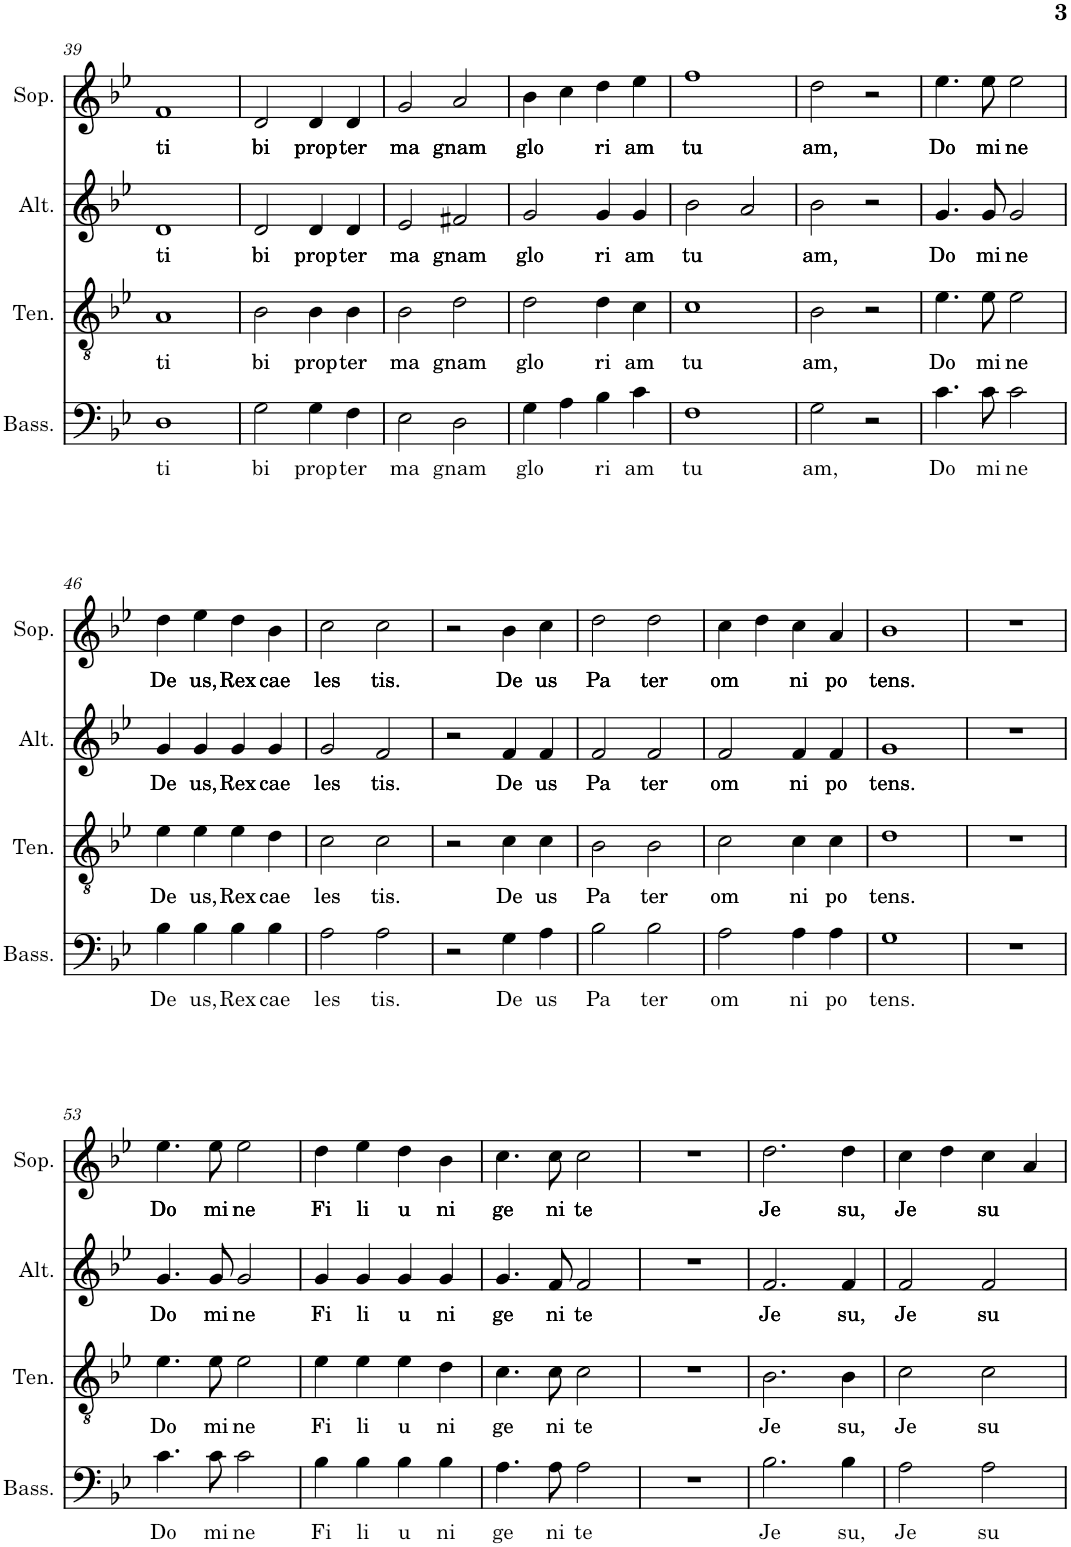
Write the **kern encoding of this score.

**kern	**text	**kern	**text	**kern	**text	**kern	**text
*part4	*part4	*part3	*part3	*part2	*part2	*part1	*part1
*staff4	*staff4	*staff3	*staff3	*staff2	*staff2	*staff1	*staff1
*I"Basses	*	*I"Tenors	*	*I"Alti	*	*I"Soprane	*
*I'Bass.	*	*I'Ten.	*	*I'Alt.	*	*I'Sop.	*
!!LO:PB:g=z
*clefF4	*	*clefGv2	*	*clefG2	*	*clefG2	*
*k[b-e-]	*	*k[b-e-]	*	*k[b-e-]	*	*k[b-e-]	*
*M4/4	*	*M4/4	*	*M4/4	*	*M4/4	*
=39	=39	=39	=39	=39	=39	=39	=39
!	!LO:LY:b	!	!LO:LY:b	!	!LO:LY:b	!	!LO:LY:b
1D	ti	1A	ti	1d	ti	1f	ti
=40	=40	=40	=40	=40	=40	=40	=40
!	!LO:LY:b	!	!LO:LY:b	!	!LO:LY:b	!	!LO:LY:b
2G\	bi	2B-\	bi	2d/	bi	2d/	bi
!	!LO:LY:b	!	!LO:LY:b	!	!LO:LY:b	!	!LO:LY:b
4G\	prop	4B-\	prop	4d/	prop	4d/	prop
!	!LO:LY:b	!	!LO:LY:b	!	!LO:LY:b	!	!LO:LY:b
4F\	ter	4B-\	ter	4d/	ter	4d/	ter
=41	=41	=41	=41	=41	=41	=41	=41
!	!LO:LY:b	!	!LO:LY:b	!	!LO:LY:b	!	!LO:LY:b
2E-\	ma	2B-\	ma	2e-/	ma	2g/	ma
!	!LO:LY:b	!	!LO:LY:b	!	!LO:LY:b	!	!LO:LY:b
2D\	gnam	2d\	gnam	2f#X/	gnam	2a/	gnam
=42	=42	=42	=42	=42	=42	=42	=42
!	!LO:LY:b	!	!LO:LY:b	!	!LO:LY:b	!	!LO:LY:b
4G\	glo	2d\	glo	2g/	glo	4b-\	glo
4A\	.	.	.	.	.	4cc\	.
!	!LO:LY:b	!	!LO:LY:b	!	!LO:LY:b	!	!LO:LY:b
4B-\	ri	4d\	ri	4g/	ri	4dd\	ri
!	!LO:LY:b	!	!LO:LY:b	!	!LO:LY:b	!	!LO:LY:b
4c\	am	4c\	am	4g/	am	4ee-\	am
=43	=43	=43	=43	=43	=43	=43	=43
!	!LO:LY:b	!	!LO:LY:b	!	!LO:LY:b	!	!LO:LY:b
1F	tu	1c	tu	2b-\	tu	1ff	tu
.	.	.	.	2a/	.	.	.
=44	=44	=44	=44	=44	=44	=44	=44
!	!LO:LY:b	!	!LO:LY:b	!	!LO:LY:b	!	!LO:LY:b
2G\	am,	2B-\	am,	2b-\	am,	2dd\	am,
2r	.	2r	.	2r	.	2r	.
=45	=45	=45	=45	=45	=45	=45	=45
!	!LO:LY:b	!	!LO:LY:b	!	!LO:LY:b	!	!LO:LY:b
4.c\	Do	4.e-\	Do	4.g/	Do	4.ee-\	Do
!	!LO:LY:b	!	!LO:LY:b	!	!LO:LY:b	!	!LO:LY:b
8c\	mi	8e-\	mi	8g/	mi	8ee-\	mi
!	!LO:LY:b	!	!LO:LY:b	!	!LO:LY:b	!	!LO:LY:b
2c\	ne	2e-\	ne	2g/	ne	2ee-\	ne
!!LO:LB:g=z
=46	=46	=46	=46	=46	=46	=46	=46
!	!LO:LY:b	!	!LO:LY:b	!	!LO:LY:b	!	!LO:LY:b
4B-\	De	4e-\	De	4g/	De	4dd\	De
!	!LO:LY:b	!	!LO:LY:b	!	!LO:LY:b	!	!LO:LY:b
4B-\	us,	4e-\	us,	4g/	us,	4ee-\	us,
!	!LO:LY:b	!	!LO:LY:b	!	!LO:LY:b	!	!LO:LY:b
4B-\	Rex	4e-\	Rex	4g/	Rex	4dd\	Rex
!	!LO:LY:b	!	!LO:LY:b	!	!LO:LY:b	!	!LO:LY:b
4B-\	cae	4d\	cae	4g/	cae	4b-\	cae
=47	=47	=47	=47	=47	=47	=47	=47
!	!LO:LY:b	!	!LO:LY:b	!	!LO:LY:b	!	!LO:LY:b
2A\	les	2c\	les	2g/	les	2cc\	les
!	!LO:LY:b	!	!LO:LY:b	!	!LO:LY:b	!	!LO:LY:b
2A\	tis.	2c\	tis.	2f/	tis.	2cc\	tis.
=48	=48	=48	=48	=48	=48	=48	=48
2r	.	2r	.	2r	.	2r	.
!	!LO:LY:b	!	!LO:LY:b	!	!LO:LY:b	!	!LO:LY:b
4G\	De	4c\	De	4f/	De	4b-\	De
!	!LO:LY:b	!	!LO:LY:b	!	!LO:LY:b	!	!LO:LY:b
4A\	us	4c\	us	4f/	us	4cc\	us
=49	=49	=49	=49	=49	=49	=49	=49
!	!LO:LY:b	!	!LO:LY:b	!	!LO:LY:b	!	!LO:LY:b
2B-\	Pa	2B-\	Pa	2f/	Pa	2dd\	Pa
!	!LO:LY:b	!	!LO:LY:b	!	!LO:LY:b	!	!LO:LY:b
2B-\	ter	2B-\	ter	2f/	ter	2dd\	ter
=50	=50	=50	=50	=50	=50	=50	=50
!	!LO:LY:b	!	!LO:LY:b	!	!LO:LY:b	!	!LO:LY:b
2A\	om	2c\	om	2f/	om	4cc\	om
.	.	.	.	.	.	4dd\	.
!	!LO:LY:b	!	!LO:LY:b	!	!LO:LY:b	!	!LO:LY:b
4A\	ni	4c\	ni	4f/	ni	4cc\	ni
!	!LO:LY:b	!	!LO:LY:b	!	!LO:LY:b	!	!LO:LY:b
4A\	po	4c\	po	4f/	po	4a/	po
=51	=51	=51	=51	=51	=51	=51	=51
!	!LO:LY:b	!	!LO:LY:b	!	!LO:LY:b	!	!LO:LY:b
1G	tens.	1d	tens.	1g	tens.	1b-	tens.
=52	=52	=52	=52	=52	=52	=52	=52
1r	.	1r	.	1r	.	1r	.
!!LO:LB:g=z
=53	=53	=53	=53	=53	=53	=53	=53
!	!LO:LY:b	!	!LO:LY:b	!	!LO:LY:b	!	!LO:LY:b
4.c\	Do	4.e-\	Do	4.g/	Do	4.ee-\	Do
!	!LO:LY:b	!	!LO:LY:b	!	!LO:LY:b	!	!LO:LY:b
8c\	mi	8e-\	mi	8g/	mi	8ee-\	mi
!	!LO:LY:b	!	!LO:LY:b	!	!LO:LY:b	!	!LO:LY:b
2c\	ne	2e-\	ne	2g/	ne	2ee-\	ne
=54	=54	=54	=54	=54	=54	=54	=54
!	!LO:LY:b	!	!LO:LY:b	!	!LO:LY:b	!	!LO:LY:b
4B-\	Fi	4e-\	Fi	4g/	Fi	4dd\	Fi
!	!LO:LY:b	!	!LO:LY:b	!	!LO:LY:b	!	!LO:LY:b
4B-\	li	4e-\	li	4g/	li	4ee-\	li
!	!LO:LY:b	!	!LO:LY:b	!	!LO:LY:b	!	!LO:LY:b
4B-\	u	4e-\	u	4g/	u	4dd\	u
!	!LO:LY:b	!	!LO:LY:b	!	!LO:LY:b	!	!LO:LY:b
4B-\	ni	4d\	ni	4g/	ni	4b-\	ni
=55	=55	=55	=55	=55	=55	=55	=55
!	!LO:LY:b	!	!LO:LY:b	!	!LO:LY:b	!	!LO:LY:b
4.A\	ge	4.c\	ge	4.g/	ge	4.cc\	ge
!	!LO:LY:b	!	!LO:LY:b	!	!LO:LY:b	!	!LO:LY:b
8A\	ni	8c\	ni	8f/	ni	8cc\	ni
!	!LO:LY:b	!	!LO:LY:b	!	!LO:LY:b	!	!LO:LY:b
2A\	te	2c\	te	2f/	te	2cc\	te
=56	=56	=56	=56	=56	=56	=56	=56
1r	.	1r	.	1r	.	1r	.
=57	=57	=57	=57	=57	=57	=57	=57
!	!LO:LY:b	!	!LO:LY:b	!	!LO:LY:b	!	!LO:LY:b
2.B-\	Je	2.B-\	Je	2.f/	Je	2.dd\	Je
!	!LO:LY:b	!	!LO:LY:b	!	!LO:LY:b	!	!LO:LY:b
4B-\	su,	4B-\	su,	4f/	su,	4dd\	su,
=58	=58	=58	=58	=58	=58	=58	=58
!	!LO:LY:b	!	!LO:LY:b	!	!LO:LY:b	!	!LO:LY:b
2A\	Je	2c\	Je	2f/	Je	4cc\	Je
.	.	.	.	.	.	4dd\	.
!	!LO:LY:b	!	!LO:LY:b	!	!LO:LY:b	!	!LO:LY:b
2A\	su	2c\	su	2f/	su	4cc\	su
.	.	.	.	.	.	4a/	.
=	=	=	=	=	=	=	=
*-	*-	*-	*-	*-	*-	*-	*-
